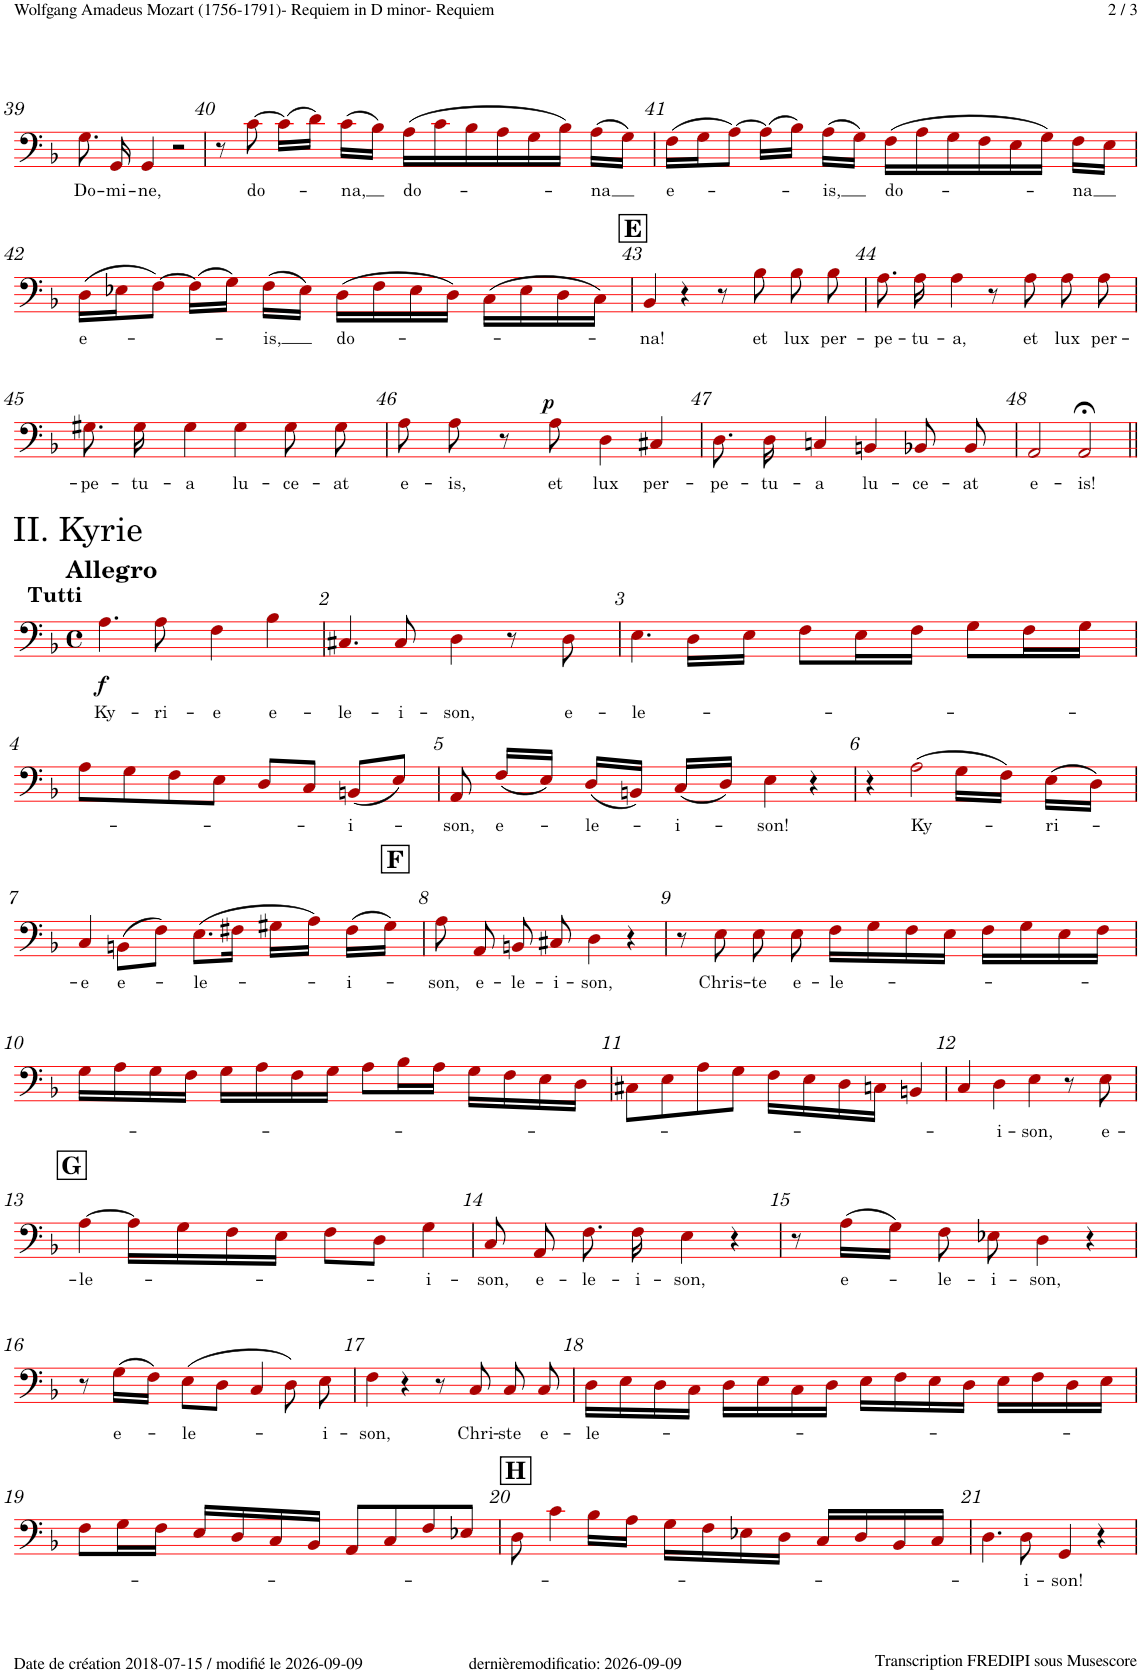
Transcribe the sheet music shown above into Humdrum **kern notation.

**kern	**text	**dynam
*part1	*part1	*part1
*staff1	*staff1	*staff1
*I"Basso Chorus	*	*
!!LO:PB:g=z
*clefF4	*	*
*ITrd8c14	*	*
*k[b-]	*	*
*M4/4	*	*
*met(c)	*	*
=39	=39	=39
!	!LO:LY:b	!
8.G!i\	Do-	.
!	!LO:LY:b	!
16GG!i/	-mi-	.
!	!LO:LY:b	!
4GG!i/	-ne,	.
2r	.	.
=40	=40	=40
8r	.	.
!	!LO:LY:b	!
[8c!i\	do-	.
(16c!i\LL]	.	.
16d!i\JJ)	.	.
!	!LO:LY:b	!
(16c!i\LL	-na,	.
16B-!i\JJ)	.	.
!	!LO:LY:b	!
(16A!i\LL	do-	.
16c!i\	.	.
16B-!i\	.	.
16A!i\	.	.
16G!i\	.	.
16B-!i\JJ)	.	.
!	!LO:LY:b	!
(16A!i\LL	na	.
16G!i\JJ)	.	.
=41	=41	=41
!	!LO:LY:b	!
(16F!i\LL	e-	.
16G!i\J	.	.
[8A!i\J)	.	.
(16A!i\LL]	.	.
16B-!i\JJ)	.	.
!	!LO:LY:b	!
(16A!i\LL	-is,	.
16G!i\JJ)	.	.
!	!LO:LY:b	!
(16F!i\LL	do-	.
16A!i\	.	.
16G!i\	.	.
16F!i\	.	.
16E!i\	.	.
16G!i\JJ)	.	.
!	!LO:LY:b	!
16F!i\LL	na	.
16E!i\JJ	.	.
!!LO:LB:g=z
=42	=42	=42
!	!LO:LY:b	!
(16D!i\LL	e-	.
16E-X!i\J	.	.
[8F!i\J)	.	.
(16F!i\LL]	.	.
16G!i\JJ)	.	.
!	!LO:LY:b	!
(16F!i\LL	-is,	.
16E-!i\JJ)	.	.
!	!LO:LY:b	!
(16D!i\LL	do-	.
16F!i\	.	.
16E-!i\	.	.
16D!i\JJ)	.	.
(16C!i\LL	.	.
16E-!i\	.	.
16D!i\	.	.
16C!i\JJ)	.	.
=43	=43	=43
!	!LO:LY:b	!
4BB-!i/	-na!	.
4r	.	.
8r	.	.
!	!LO:LY:b	!
8B-!i\	et	.
!	!LO:LY:b	!
8B-!i\	lux	.
!	!LO:LY:b	!
8B-!i\	per-	.
=44	=44	=44
!	!LO:LY:b	!
8.A!i\	-pe-	.
!	!LO:LY:b	!
16A!i\	-tu-	.
!	!LO:LY:b	!
4A!i\	-a,	.
8r	.	.
!	!LO:LY:b	!
8A!i\	et	.
!	!LO:LY:b	!
8A!i\	lux	.
!	!LO:LY:b	!
8A!i\	per-	.
!!LO:LB:g=z
=45	=45	=45
!	!LO:LY:b	!
8.G#X!i\	-pe-	.
!	!LO:LY:b	!
16G#!i\	-tu-	.
!	!LO:LY:b	!
4G#!i\	-a	.
!	!LO:LY:b	!
4G#!i\	lu-	.
!	!LO:LY:b	!
8G#!i\	-ce-	.
!	!LO:LY:b	!
8G#!i\	-at	.
=46	=46	=46
!	!LO:LY:b	!
8A!i\	e-	.
!	!LO:LY:b	!
8A!i\	-is,	.
8r	.	.
!	!LO:LY:b	!LO:DY:a
8A!i\	et	p
!	!LO:LY:b	!
4D!i\	lux	.
!	!LO:LY:b	!
4C#X!i/	per-	.
=47	=47	=47
!	!LO:LY:b	!
8.D!i\	-pe-	.
!	!LO:LY:b	!
16D!i\	-tu-	.
!	!LO:LY:b	!
4Cn!i/	-a	.
!	!LO:LY:b	!
4BBn!i/	lu-	.
!	!LO:LY:b	!
8BB-X!i/	-ce-	.
!	!LO:LY:b	!
8BB-!i/	-at	.
=48	=48	=48
!	!LO:LY:b	!
2AA!i/	e-	.
!	!LO:LY:b	!
2AA;<!i/	-is!	.
!!LO:LB:g=z
=1	=1	=1
*stria5	*	*
*M4/4	*	*
*met(c)	*	*
!LO:TX:a:B:t=Tutti	!	!
!	!LO:LY:b	!LO:DY:b
4.A!i\	Ky-	f
!	!LO:LY:b	!
8A!i\	-ri-	.
!	!LO:LY:b	!
4F!i\	-e	.
!	!LO:LY:b	!
4B-!i\	e-	.
=2	=2	=2
!	!LO:LY:b	!
4.C#X!i/	-le-	.
!	!LO:LY:b	!
8C#!i/	-i-	.
!	!LO:LY:b	!
4D!i\	-son,	.
8r	.	.
!	!LO:LY:b	!
8D!i\	e-	.
=3	=3	=3
!	!LO:LY:b	!
4.E!i\	-le-	.
16D!i\LL	.	.
16E!i\JJ	.	.
8F!i\L	.	.
16E!i\L	.	.
16F!i\JJ	.	.
8G!i\L	.	.
16F!i\L	.	.
16G!i\JJ	.	.
!!LO:LB:g=z
=4	=4	=4
8A!i\L	.	.
8G!i\	.	.
8F!i\	.	.
8E!i\J	.	.
8D!i/L	.	.
8C!i/J	.	.
!	!LO:LY:b	!
(8BBn!i/L	-i-	.
8E!i/J)	.	.
=5	=5	=5
!	!LO:LY:b	!
8AA!i/	-son,	.
!	!LO:LY:b	!
(16F!i/LL	e-	.
16E!i/JJ)	.	.
!	!LO:LY:b	!
(16D!i/LL	-le-	.
16BBn!i/JJ)	.	.
!	!LO:LY:b	!
(16C!i/LL	-i-	.
16D!i/JJ)	.	.
!	!LO:LY:b	!
4E!i\	-son!	.
4r	.	.
=6	=6	=6
4r	.	.
!	!LO:LY:b	!
(2A!i\	Ky-	.
16G!i\LL	.	.
16F!i\JJ)	.	.
!	!LO:LY:b	!
(16E!i\LL	-ri-	.
16D!i\JJ)	.	.
!!LO:LB:g=z
=7	=7	=7
!	!LO:LY:b	!
4C!i/	-e	.
!	!LO:LY:b	!
(8BBn!i\L	e-	.
8F!i\J)	.	.
!	!LO:LY:b	!
(8.E!i\L	-le-	.
16F#X!i\Jk	.	.
16G#X!i\LL	.	.
16A!i\JJ)	.	.
!	!LO:LY:b	!
(16F#!i\LL	-i-	.
16G#!i\JJ)	.	.
=8	=8	=8
!	!LO:LY:b	!
8A!i\	-son,	.
!	!LO:LY:b	!
8AA!i/	e-	.
!	!LO:LY:b	!
8BBn!i/	-le-	.
!	!LO:LY:b	!
8C#X!i/	-i-	.
!	!LO:LY:b	!
4D!i\	-son,	.
4r	.	.
=9	=9	=9
8r	.	.
!	!LO:LY:b	!
8E!i\	Chris-	.
!	!LO:LY:b	!
8E!i\	-te	.
!	!LO:LY:b	!
8E!i\	e-	.
!	!LO:LY:b	!
16F!i\LL	-le-	.
16G!i\	.	.
16F!i\	.	.
16E!i\JJ	.	.
16F!i\LL	.	.
16G!i\	.	.
16E!i\	.	.
16F!i\JJ	.	.
!!LO:LB:g=z
=10	=10	=10
16G!i\LL	.	.
16A!i\	.	.
16G!i\	.	.
16F!i\JJ	.	.
16G!i\LL	.	.
16A!i\	.	.
16F!i\	.	.
16G!i\JJ	.	.
8A!i\L	.	.
16B-!i\L	.	.
16A!i\JJ	.	.
16G!i\LL	.	.
16F!i\	.	.
16E!i\	.	.
16D!i\JJ	.	.
=11	=11	=11
8C#X!i\L	.	.
8E!i\	.	.
8A!i\	.	.
8G!i\J	.	.
16F!i\LL	.	.
16E!i\	.	.
16D!i\	.	.
16Cn!i\JJ	.	.
4BBn!i/	.	.
=12	=12	=12
4C!i/	.	.
!	!LO:LY:b	!
4D!i\	-i-	.
!	!LO:LY:b	!
4E!i\	-son,	.
8r	.	.
!	!LO:LY:b	!
8E!i\	e-	.
!!LO:LB:g=z
=13	=13	=13
!	!LO:LY:b	!
[4A!i\	-le-	.
16A!i\LL]	.	.
16G!i\	.	.
16F!i\	.	.
16E!i\JJ	.	.
8F!i\L	.	.
8D!i\J	.	.
!	!LO:LY:b	!
4G!i\	-i-	.
=14	=14	=14
!	!LO:LY:b	!
8C!i/	-son,	.
!	!LO:LY:b	!
8AA!i/	e-	.
!	!LO:LY:b	!
8.F!i\	-le-	.
!	!LO:LY:b	!
16F!i\	-i-	.
!	!LO:LY:b	!
4E!i\	-son,	.
4r	.	.
=15	=15	=15
8r	.	.
!	!LO:LY:b	!
(16A!i\LL	e-	.
16G!i\JJ)	.	.
!	!LO:LY:b	!
8F!i\	-le-	.
!	!LO:LY:b	!
8E-X!i\	-i-	.
!	!LO:LY:b	!
4D!i\	-son,	.
4r	.	.
!!LO:LB:g=z
=16	=16	=16
8r	.	.
!	!LO:LY:b	!
(16G!i\LL	e-	.
16F!i\JJ)	.	.
!	!LO:LY:b	!
(8E!i\L	-le-	.
8D!i\J	.	.
4C!i/	.	.
8D!i\)	.	.
!	!LO:LY:b	!
8E!i\	-i-	.
=17	=17	=17
!	!LO:LY:b	!
4F!i\	-son,	.
4r	.	.
8r	.	.
!	!LO:LY:b	!
8C!i/	Chri-	.
!	!LO:LY:b	!
8C!i/	-ste	.
!	!LO:LY:b	!
8C!i/	e-	.
=18	=18	=18
!	!LO:LY:b	!
16D!i\LL	-le-	.
16E!i\	.	.
16D!i\	.	.
16C!i\JJ	.	.
16D!i\LL	.	.
16E!i\	.	.
16C!i\	.	.
16D!i\JJ	.	.
16E!i\LL	.	.
16F!i\	.	.
16E!i\	.	.
16D!i\JJ	.	.
16E!i\LL	.	.
16F!i\	.	.
16D!i\	.	.
16E!i\JJ	.	.
!!LO:LB:g=z
=19	=19	=19
8F!i\L	.	.
16G!i\L	.	.
16F!i\JJ	.	.
16E!i/LL	.	.
16D!i/	.	.
16C!i/	.	.
16BB-!i/JJ	.	.
8AA!i/L	.	.
8C!i/	.	.
8F!i/	.	.
8E-X!i/J	.	.
=20	=20	=20
8D!i\	.	.
4c!i\	.	.
16B-!i\LL	.	.
16A!i\JJ	.	.
16G!i\LL	.	.
16F!i\	.	.
16E-X!i\	.	.
16D!i\JJ	.	.
16C!i/LL	.	.
16D!i/	.	.
16BB-!i/	.	.
16C!i/JJ	.	.
=21	=21	=21
4.D!i\	.	.
!	!LO:LY:b	!
8D!i\	-i-	.
!	!LO:LY:b	!
4GG!i/	-son!	.
4r	.	.
=	=	=
*-	*-	*-
